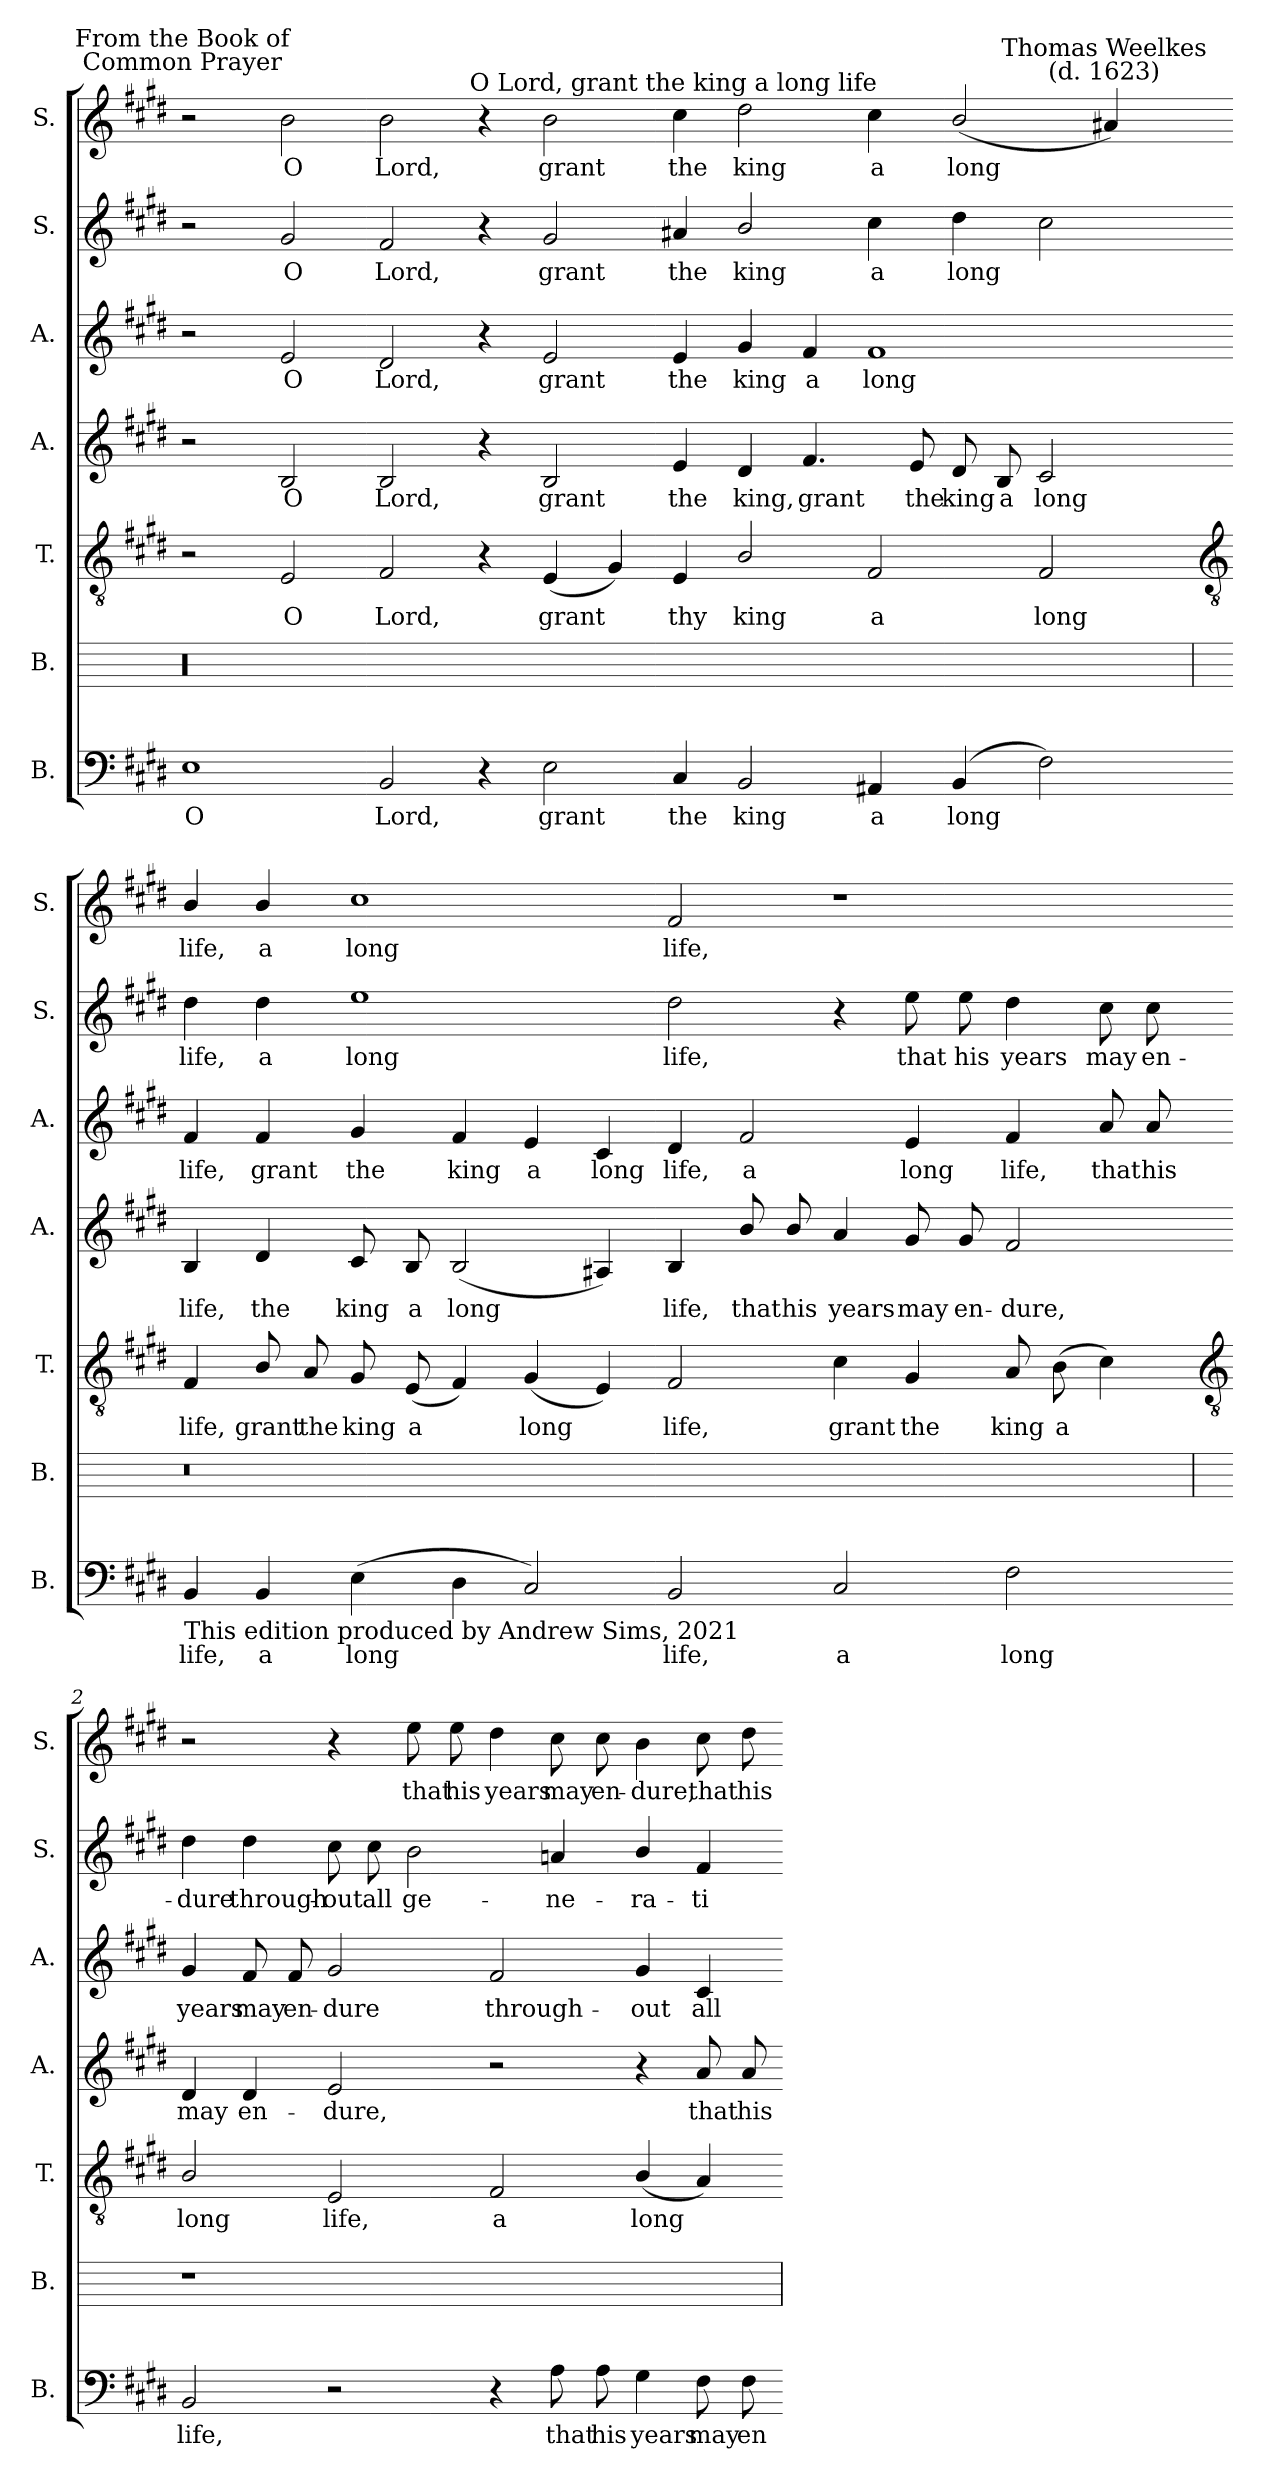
**kern	**text	**kern	**kern	**text	**kern	**text	**kern	**text	**kern	**text	**kern	**text
*part7	*part7	*part6	*part5	*part5	*part4	*part4	*part3	*part3	*part2	*part2	*part1	*part1
*staff7	*staff7	*staff6	*staff5	*staff5	*staff4	*staff4	*staff3	*staff3	*staff2	*staff2	*staff1	*staff1
*I"B.	*	*I"B.	*I"T.	*	*I"A.	*	*I"A.	*	*I"S.	*	*I"S.	*
*I'B.	*	*I'B.	*I'T.	*	*I'A.	*	*I'A.	*	*I'S.	*	*I'S.	*
*clefF4	*	*	*clefGv2	*	*clefG2	*	*clefG2	*	*clefG2	*	*clefG2	*
*k[f#c#g#d#]	*	*	*k[f#c#g#d#]	*	*k[f#c#g#d#]	*	*k[f#c#g#d#]	*	*k[f#c#g#d#]	*	*k[f#c#g#d#]	*
*E:	*	*	*E:	*	*E:	*	*E:	*	*E:	*	*E:	*
=	=	=	=	=	=	=	=	=	=	=	=	=
!	!	!	!	!	!	!	!	!	!	!	!LO:TX:a:cj:t=From the Book of\nCommon Prayer	!
!	!LO:LY:b	!	!	!	!	!	!	!	!	!	!	!
1E	O	00r	2r	.	2r	.	2r	.	2r	.	2r	.
!	!	!	!	!LO:LY:b	!	!LO:LY:b	!	!LO:LY:b	!	!LO:LY:b	!	!LO:LY:b
.	.	.	2E	O	2B	O	2e	O	2g#	O	2b	O
!	!LO:LY:b	!	!	!LO:LY:b	!	!LO:LY:b	!	!LO:LY:b	!	!LO:LY:b	!	!LO:LY:b
2BB	Lord,	.	2F#	Lord,	2B	Lord,	2d#	Lord,	2f#	Lord,	2b	Lord,
4r	.	.	4r	.	4r	.	4r	.	4r	.	4r	.
!	!LO:LY:b	!	!	!LO:LY:b	!	!LO:LY:b	!	!LO:LY:b	!	!LO:LY:b	!	!LO:LY:b
2E	grant	.	(<4E	grant	2B	grant	2e	grant	2g#	grant	2b	grant
.	.	.	4G#)	.	.	.	.	.	.	.	.	.
!	!	!	!	!	!	!	!	!	!	!	!LO:TX:a:cj:t=O Lord, grant the king a long life	!
!	!LO:LY:b	!	!	!LO:LY:b	!	!LO:LY:b	!	!LO:LY:b	!	!LO:LY:b	!	!LO:LY:b
4C#	the	.	4E	thy	4e	the	4e	the	4a#X	the	4cc#	the
!	!LO:LY:b	!	!	!LO:LY:b	!	!LO:LY:b	!	!LO:LY:b	!	!LO:LY:b	!	!LO:LY:b
2BB	king	.	2B/	king	4d#	king,	4g#	king	2b/	king	2dd#	king
!	!	!	!	!	!	!LO:LY:b	!	!LO:LY:b	!	!	!	!
.	.	.	.	.	4.f#	grant	4f#	a	.	.	.	.
!	!LO:LY:b	!	!	!LO:LY:b	!	!	!	!LO:LY:b	!	!LO:LY:b	!	!LO:LY:b
4AA#X	a	.	2F#	a	.	.	1f#	long	4cc#	a	4cc#	a
!	!	!	!	!	!	!LO:LY:b	!	!	!	!	!	!
.	.	.	.	.	8e	the	.	.	.	.	.	.
!	!LO:LY:b	!	!	!	!	!LO:LY:b	!	!	!	!LO:LY:b	!	!LO:LY:b
(>4BB	long	.	.	.	8d#	king	.	.	4dd#	long	(<2b/	long
!	!	!	!	!	!	!LO:LY:b	!	!	!	!	!	!
.	.	.	.	.	8B	a	.	.	.	.	.	.
!	!	!	!	!LO:LY:b	!	!LO:LY:b	!	!	!	!	!	!
2F#)	.	.	2F#	long	2c#	long	.	.	2cc#	.	.	.
!	!	!	!	!	!	!	!	!	!	!	!LO:TX:a:cj:t=Thomas Weelkes\n(d. 1623)	!
.	.	.	.	.	.	.	.	.	.	.	4a#X)	.
!!LO:LB:g=z
=1-	=1-	=1	=1-	=1-	=1-	=1-	=1-	=1-	=1-	=1-	=1-	=1-
*	*	*	*clefGv2	*	*	*	*	*	*	*	*	*
!LO:TX:b:t=This edition produced by Andrew Sims, 2021	!	!	!	!	!	!	!	!	!	!	!	!
!	!LO:LY:b	!	!	!LO:LY:b	!	!LO:LY:b	!	!LO:LY:b	!	!LO:LY:b	!	!LO:LY:b
4BB	life,	0.r	4F#	life,	4B	life,	4f#	life,	4dd#	life,	4b/	life,
!	!LO:LY:b	!	!	!LO:LY:b	!	!LO:LY:b	!	!LO:LY:b	!	!LO:LY:b	!	!LO:LY:b
4BB	a	.	8B/	grant	4d#	the	4f#	grant	4dd#	a	4b/	a
!	!	!	!	!LO:LY:b	!	!	!	!	!	!	!	!
.	.	.	8A	the	.	.	.	.	.	.	.	.
!	!LO:LY:b	!	!	!LO:LY:b	!	!LO:LY:b	!	!LO:LY:b	!	!LO:LY:b	!	!LO:LY:b
(>4E	long	.	8G#	king	8c#	king	4g#	the	1ee	long	1cc#	long
!	!	!	!	!LO:LY:b	!	!LO:LY:b	!	!	!	!	!	!
.	.	.	(<8E	a	8B	a	.	.	.	.	.	.
!	!	!	!	!	!	!LO:LY:b	!	!LO:LY:b	!	!	!	!
4D#	.	.	4F#)	.	(<2B	long	4f#	king	.	.	.	.
!	!	!	!	!LO:LY:b	!	!	!	!LO:LY:b	!	!	!	!
2C#)	.	.	(<4G#	long	.	.	4e	a	.	.	.	.
!	!	!	!	!	!	!	!	!LO:LY:b	!	!	!	!
.	.	.	4E)	.	4A#X)	.	4c#	long	.	.	.	.
!	!LO:LY:b	!	!	!LO:LY:b	!	!LO:LY:b	!	!LO:LY:b	!	!LO:LY:b	!	!LO:LY:b
2BB	life,	.	2F#	life,	4B	life,	4d#	life,	2dd#	life,	2f#	life,
!	!	!	!	!	!	!LO:LY:b	!	!LO:LY:b	!	!	!	!
.	.	.	.	.	8b/	that	2f#	a	.	.	.	.
!	!	!	!	!	!	!LO:LY:b	!	!	!	!	!	!
.	.	.	.	.	8b/	his	.	.	.	.	.	.
!	!LO:LY:b	!	!	!LO:LY:b	!	!LO:LY:b	!	!	!	!	!	!
2C#	a	.	4c#	grant	4a/	years	.	.	4r	.	1r	.
!	!	!	!	!LO:LY:b	!	!LO:LY:b	!	!LO:LY:b	!	!LO:LY:b	!	!
.	.	.	4G#	the	8g#	may	4e	long	8ee	that	.	.
!	!	!	!	!	!	!LO:LY:b	!	!	!	!LO:LY:b	!	!
.	.	.	.	.	8g#	en-	.	.	8ee	his	.	.
!	!LO:LY:b	!	!	!LO:LY:b	!	!LO:LY:b	!	!LO:LY:b	!	!LO:LY:b	!	!
2F#	long	.	8A	king	2f#	-dure,	4f#	life,	4dd#	years	.	.
!	!	!	!	!LO:LY:b	!	!	!	!	!	!	!	!
.	.	.	(>8B	a	.	.	.	.	.	.	.	.
!	!	!	!	!	!	!	!	!LO:LY:b	!	!LO:LY:b	!	!
.	.	.	4c#)	.	.	.	8a	that	8cc#	may	.	.
!	!	!	!	!	!	!	!	!LO:LY:b	!	!LO:LY:b	!	!
.	.	.	.	.	.	.	8a	his	8cc#	en-	.	.
!!LO:LB:g=z
=2-	=2-	=2	=2-	=2-	=2-	=2-	=2-	=2-	=2-	=2-	=2-	=2-
*	*	*	*clefGv2	*	*	*	*	*	*	*	*	*
!	!LO:LY:b	!	!	!LO:LY:b	!	!LO:LY:b	!	!LO:LY:b	!	!LO:LY:b	!	!
2BB	life,	1r	2B/	long	4d#	may	4g#	years	4dd#	-dure	2r	.
!	!	!	!	!	!	!LO:LY:b	!	!LO:LY:b	!	!LO:LY:b	!	!
.	.	.	.	.	4d#	en-	8f#	may	4dd#	through-	.	.
!	!	!	!	!	!	!	!	!LO:LY:b	!	!	!	!
.	.	.	.	.	.	.	8f#	en-	.	.	.	.
!	!	!	!	!LO:LY:b	!	!LO:LY:b	!	!LO:LY:b	!	!LO:LY:b	!	!
2r	.	.	2E	life,	2e	-dure,	2g#	-dure	8cc#	-out	4r	.
!	!	!	!	!	!	!	!	!	!	!LO:LY:b	!	!
.	.	.	.	.	.	.	.	.	8cc#	all	.	.
!	!	!	!	!	!	!	!	!	!	!LO:LY:b	!	!LO:LY:b
.	.	.	.	.	.	.	.	.	2b	ge-	8ee	that
!	!	!	!	!	!	!	!	!	!	!	!	!LO:LY:b
.	.	.	.	.	.	.	.	.	.	.	8ee	his
!	!	!	!	!LO:LY:b	!	!	!	!LO:LY:b	!	!	!	!LO:LY:b
4r	.	1ryy	2F#	a	2r	.	2f#	through-	.	.	4dd#	years
!	!LO:LY:b	!	!	!	!	!	!	!	!	!LO:LY:b	!	!LO:LY:b
8A	that	.	.	.	.	.	.	.	4a	-ne-	8cc#	may
!	!LO:LY:b	!	!	!	!	!	!	!	!	!	!	!LO:LY:b
8A	his	.	.	.	.	.	.	.	.	.	8cc#	en-
!	!LO:LY:b	!	!	!LO:LY:b	!	!	!	!LO:LY:b	!	!LO:LY:b	!	!LO:LY:b
4G#	years	.	(<4B/	long	4r	.	4g#	-out	4b/	-ra-	4b	-dure,
!	!LO:LY:b	!	!	!	!	!LO:LY:b	!	!LO:LY:b	!	!LO:LY:b	!	!LO:LY:b
8F#	may	.	4A)	.	8a	that	4c#	all	4f#	-ti-	8cc#	that
!	!LO:LY:b	!	!	!	!	!LO:LY:b	!	!	!	!	!	!LO:LY:b
8F#	en-	.	.	.	8a	his	.	.	.	.	8dd#	his
=-	=-	=	=-	=-	=-	=-	=-	=-	=-	=-	=-	=-
*-	*-	*-	*-	*-	*-	*-	*-	*-	*-	*-	*-	*-
